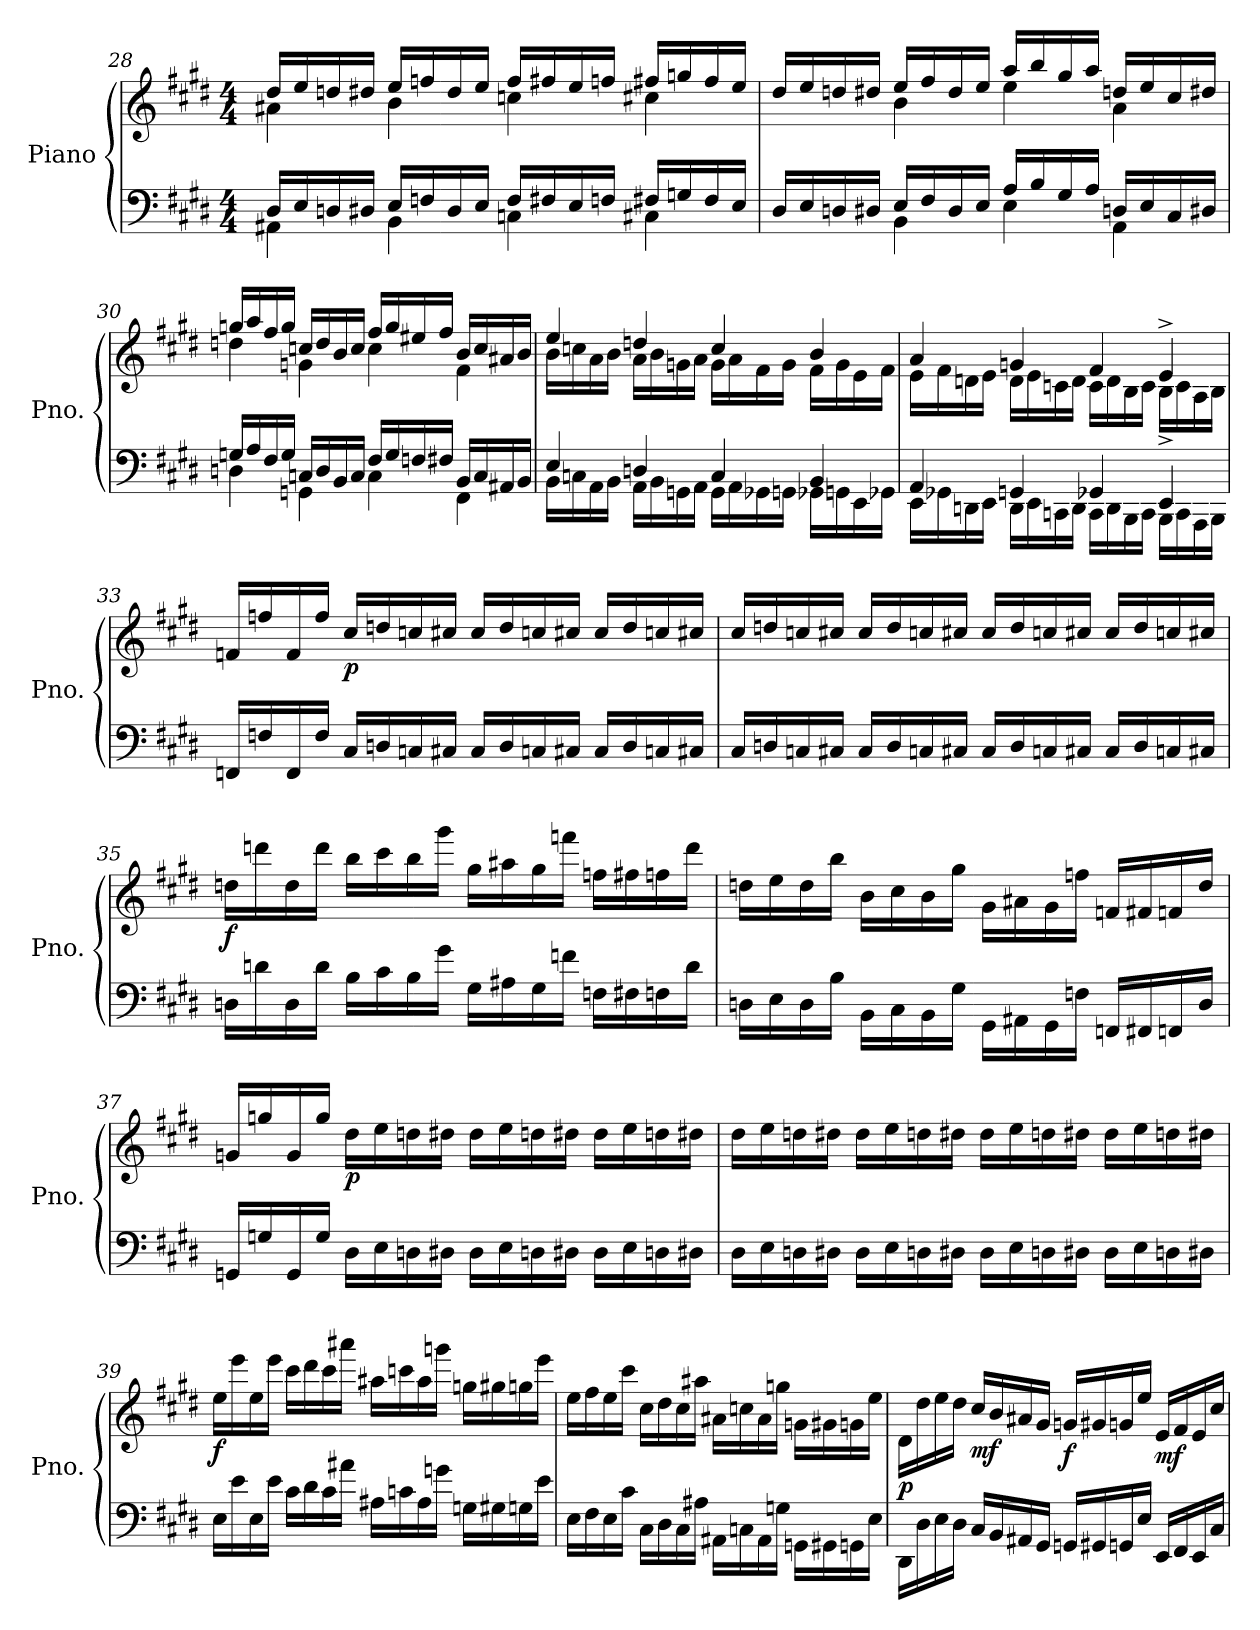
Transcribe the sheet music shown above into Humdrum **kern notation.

**kern	**kern	**dynam
*part1	*part1	*part1
*staff2	*staff1	*staff1/2
*I"Piano	*	*
*I'Pno.	*	*
!!LO:LB:g=z
*clefF4	*clefG2	*
*k[f#c#g#d#]	*k[f#c#g#d#]	*
*E:	*E:	*
*M4/4	*M4/4	*
=28	=28	=28
*^	*^	*
16D#/LL	4AA#X\	16dd#/LL	4a#X\	.
16E/	.	16ee/	.	.
16Dn/	.	16ddn/	.	.
16D#X/JJ	.	16dd#X/JJ	.	.
16E/LL	4BB\	16ee/LL	4b\	.
16Fn/	.	16ffn/	.	.
16D#/	.	16dd#/	.	.
16E/JJ	.	16ee/JJ	.	.
16F/LL	4Cn\	16ff/LL	4ccn\	.
16F#X/	.	16ff#X/	.	.
16E/	.	16ee/	.	.
16Fn/JJ	.	16ffn/JJ	.	.
16F#X/LL	4C#X\	16ff#X/LL	4cc#X\	.
16Gn/	.	16ggn/	.	.
16F#/	.	16ff#/	.	.
16E/JJ	.	16ee/JJ	.	.
=29	=29	=29	=29	=29
16D#/LL	4ryy	16dd#/LL	4ryy	.
16E/	.	16ee/	.	.
16Dn/	.	16ddn/	.	.
16D#X/JJ	.	16dd#X/JJ	.	.
16E/LL	4BB\	16ee/LL	4b\	.
16F#/	.	16ff#/	.	.
16D#/	.	16dd#/	.	.
16E/JJ	.	16ee/JJ	.	.
16A/LL	4E\	16aa/LL	4ee\	.
16B/	.	16bb/	.	.
16G#/	.	16gg#/	.	.
16A/JJ	.	16aa/JJ	.	.
16Dn/LL	4AA\	16ddn/LL	4a\	.
16E/	.	16ee/	.	.
16C#/	.	16cc#/	.	.
16D#X/JJ	.	16dd#X/JJ	.	.
!!LO:LB:g=z	!!
=30	=30	=30	=30	=30
16Gn/LL	4Dn\	16ggn/LL	4ddn\	.
16A/	.	16aa/	.	.
16F#/	.	16ff#/	.	.
16G/JJ	.	16gg/JJ	.	.
16Cn/LL	4GGn\	16ccn/LL	4gn\	.
16D/	.	16dd/	.	.
16BB/	.	16b/	.	.
16C/JJ	.	16cc/JJ	.	.
16F#/LL	4C\	16ff#/LL	4cc\	.
16G/	.	16gg/	.	.
16Fn/	.	16ee#X/	.	.
16F#X/JJ	.	16ff#/JJ	.	.
16BB/LL	4FF#\	16b/LL	4f#\	.
16C/	.	16cc/	.	.
16AA#X/	.	16a#X/	.	.
16BB/JJ	.	16b/JJ	.	.
=31	=31	=31	=31	=31
4E/	16BB\LL	4ee/	16b\LL	.
.	16Cn\	.	16ccn\	.
.	16AA\	.	16a\	.
.	16BB\JJ	.	16b\JJ	.
4Dn/	16AA\LL	4ddn/	16a\LL	.
.	16BB\	.	16b\	.
.	16GGn\	.	16gn\	.
.	16AA\JJ	.	16a\JJ	.
4C/	16GG\LL	4cc/	16g\LL	.
.	16AA\	.	16a\	.
.	16GG-X\	.	16f#\	.
.	16GGn\JJ	.	16g\JJ	.
4BB/	16GG-X\LL	4b/	16f#\LL	.
.	16GGn\	.	16g\	.
.	16EE\	.	16e\	.
.	16GG-X\JJ	.	16f#\JJ	.
!!LO:LB:g=z	!!
=32	=32	=32	=32	=32
4AA/	16EE\LL	4a/	16e\LL	.
.	16GG-X\	.	16f#\	.
.	16DDn\	.	16dn\	.
.	16EE\JJ	.	16e\JJ	.
4GGn/	16DD\LL	4gn/	16d\LL	.
.	16EE\	.	16e\	.
.	16CCn\	.	16cn\	.
.	16DD\JJ	.	16d\JJ	.
4GG-X/	16CC\LL	4f#/	16c\LL	.
.	16DD\	.	16d\	.
.	16BBB\	.	16B\	.
.	16CC\JJ	.	16c\JJ	.
4EE^/	16BBB\LL	4e^/	16B\LL	.
.	16CC\	.	16c\	.
.	16AAA\	.	16A\	.
.	16BBB\JJ	.	16B\JJ	.
*v	*v	*	*	*
*	*v	*v	*
=33	=33	=33
16FFn/LL	16fn/LL	.
16Fn/	16ffn/	.
16FF/	16f/	.
16F/JJ	16ff/JJ	.
!	!	!LO:DY:b
16C#/LL	16cc#/LL	p
16Dn/	16ddn/	.
16Cn/	16ccn/	.
16C#X/JJ	16cc#X/JJ	.
16C#/LL	16cc#/LL	.
16D/	16dd/	.
16Cn/	16ccn/	.
16C#X/JJ	16cc#X/JJ	.
16C#/LL	16cc#/LL	.
16D/	16dd/	.
16Cn/	16ccn/	.
16C#X/JJ	16cc#X/JJ	.
!!LO:PB:g=z
=34	=34	=34
16C#/LL	16cc#/LL	.
16Dn/	16ddn/	.
16Cn/	16ccn/	.
16C#X/JJ	16cc#X/JJ	.
16C#/LL	16cc#/LL	.
16D/	16dd/	.
16Cn/	16ccn/	.
16C#X/JJ	16cc#X/JJ	.
16C#/LL	16cc#/LL	.
16D/	16dd/	.
16Cn/	16ccn/	.
16C#X/JJ	16cc#X/JJ	.
16C#/LL	16cc#/LL	.
16D/	16dd/	.
16Cn/	16ccn/	.
16C#X/JJ	16cc#X/JJ	.
=35	=35	=35
!	!	!LO:DY:b
16Dn\LL	16ddn\LL	f
16dn\	16dddn\	.
16D\	16dd\	.
16d\JJ	16ddd\JJ	.
16B\LL	16bb\LL	.
16c#\	16ccc#\	.
16B\	16bb\	.
16g#\JJ	16ggg#\JJ	.
16G#\LL	16gg#\LL	.
16A#X\	16aa#X\	.
16G#\	16gg#\	.
16fn\JJ	16fffn\JJ	.
16Fn\LL	16ffn\LL	.
16F#X\	16ff#X\	.
16Fn\	16ffn\	.
16d\JJ	16ddd\JJ	.
!!LO:LB:g=z
=36	=36	=36
16Dn\LL	16ddn\LL	.
16E\	16ee\	.
16D\	16dd\	.
16B\JJ	16bb\JJ	.
16BB\LL	16b\LL	.
16C#\	16cc#\	.
16BB\	16b\	.
16G#\JJ	16gg#\JJ	.
16GG#\LL	16g#\LL	.
16AA#X\	16a#X\	.
16GG#\	16g#\	.
16Fn\JJ	16ffn\JJ	.
16FFn/LL	16fn/LL	.
16FF#X/	16f#X/	.
16FFn/	16fn/	.
16D/JJ	16dd/JJ	.
=37	=37	=37
16GGn/LL	16gn/LL	.
16Gn/	16ggn/	.
16GG/	16g/	.
16G/JJ	16gg/JJ	.
!	!	!LO:DY:b
16D#\LL	16dd#\LL	p
16E\	16ee\	.
16Dn\	16ddn\	.
16D#X\JJ	16dd#X\JJ	.
16D#\LL	16dd#\LL	.
16E\	16ee\	.
16Dn\	16ddn\	.
16D#X\JJ	16dd#X\JJ	.
16D#\LL	16dd#\LL	.
16E\	16ee\	.
16Dn\	16ddn\	.
16D#X\JJ	16dd#X\JJ	.
!!LO:LB:g=z
=38	=38	=38
16D#\LL	16dd#\LL	.
16E\	16ee\	.
16Dn\	16ddn\	.
16D#X\JJ	16dd#X\JJ	.
16D#\LL	16dd#\LL	.
16E\	16ee\	.
16Dn\	16ddn\	.
16D#X\JJ	16dd#X\JJ	.
16D#\LL	16dd#\LL	.
16E\	16ee\	.
16Dn\	16ddn\	.
16D#X\JJ	16dd#X\JJ	.
16D#\LL	16dd#\LL	.
16E\	16ee\	.
16Dn\	16ddn\	.
16D#X\JJ	16dd#X\JJ	.
=39	=39	=39
!	!	!LO:DY:b
16E\LL	16ee\LL	f
16e\	16eee\	.
16E\	16ee\	.
16e\JJ	16eee\JJ	.
16c#\LL	16ccc#\LL	.
16d#\	16ddd#\	.
16c#\	16ccc#\	.
16a#X\JJ	16aaa#X\JJ	.
16A#X\LL	16aa#X\LL	.
16cn\	16cccn\	.
16A#\	16aa#\	.
16gn\JJ	16gggn\JJ	.
16Gn\LL	16ggn\LL	.
16G#X\	16gg#X\	.
16Gn\	16ggn\	.
16e\JJ	16eee\JJ	.
!!LO:LB:g=z
=40	=40	=40
16E\LL	16ee\LL	.
16F#\	16ff#\	.
16E\	16ee\	.
16c#\JJ	16ccc#\JJ	.
16C#\LL	16cc#\LL	.
16D#\	16dd#\	.
16C#\	16cc#\	.
16A#X\JJ	16aa#X\JJ	.
16AA#X\LL	16a#X\LL	.
16Cn\	16ccn\	.
16AA#\	16a#\	.
16Gn\JJ	16ggn\JJ	.
16GGn\LL	16gn\LL	.
16GG#X\	16g#X\	.
16GGn\	16gn\	.
16E\JJ	16ee\JJ	.
=41	=41	=41
!	!	!LO:DY:b
16DD#\LL	16d#\LL	p
16D#\	16dd#\	.
16E\	16ee\	.
16D#\JJ	16dd#\JJ	.
!	!	!LO:DY:b
16C#/LL	16cc#/LL	mf
16BB/	16b/	.
16AA#X/	16a#X/	.
16GG#/JJ	16g#/JJ	.
!	!	!LO:DY:b
16GGn/LL	16gn/LL	f
16GG#X/	16g#X/	.
16GGn/	16gn/	.
16E/JJ	16ee/JJ	.
!	!	!LO:DY:b
16EE/LL	16e/LL	mf
16FF#/	16f#/	.
16EE/	16e/	.
16C#/JJ	16cc#/JJ	.
=	=	=
*-	*-	*-
